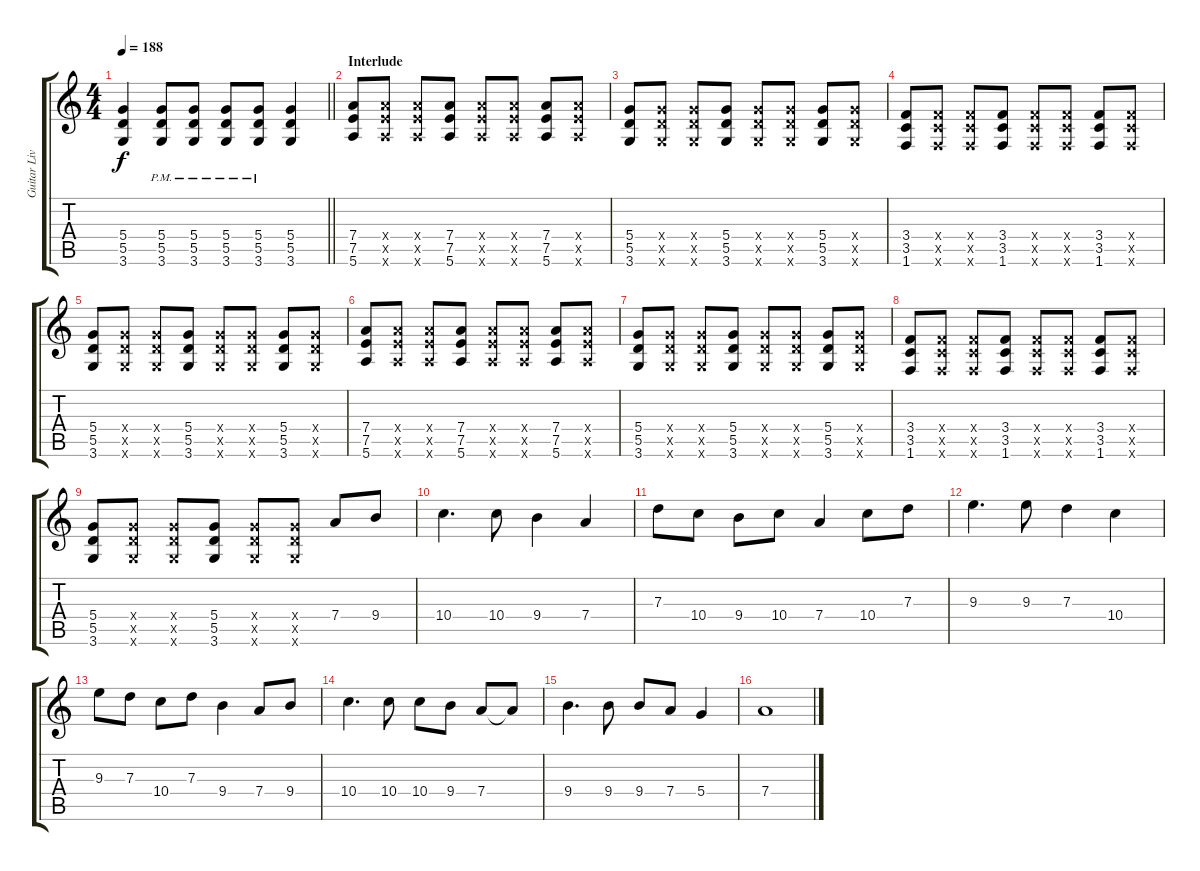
\track ("Guitar Live (Dori)" "Guitar Liv") {instrument overdrivenguitar}
\staff {score tabs}
\tuning (E4 B3 G3 D3 A2 E2) {hide}
\ts (4 4)
\tempo 188
\clef g2
\barLineRight lightlight
\ks c
(5.4 5.5 3.6).4{dy f} (5.4{pm} 5.5{pm} 3.6{pm}).8 (5.4{pm} 5.5{pm} 3.6{pm}).8 (5.4{pm} 5.5{pm} 3.6{pm}).8 (5.4{pm} 5.5{pm} 3.6{pm}).8 (5.4 5.5 3.6).4 |
\section ("" "Interlude")
(7.4 7.5 5.6).8 (7.4{x} 7.5{x} 5.6{x}).8 (7.4{x} 7.5{x} 5.6{x}).8 (7.4 7.5 5.6).8 (7.4{x} 7.5{x} 5.6{x}).8 (7.4{x} 7.5{x} 5.6{x}).8 (7.4 7.5 5.6).8 (7.4{x} 7.5{x} 5.6{x}).8 |
(5.4 5.5 3.6).8 (5.4{x} 5.5{x} 3.6{x}).8 (5.4{x} 5.5{x} 3.6{x}).8 (5.4 5.5 3.6).8 (5.4{x} 5.5{x} 3.6{x}).8 (5.4{x} 5.5{x} 3.6{x}).8 (5.4 5.5 3.6).8 (5.4{x} 5.5{x} 3.6{x}).8 |
(3.4 3.5 1.6).8 (3.4{x} 3.5{x} 1.6{x}).8 (3.4{x} 3.5{x} 1.6{x}).8 (3.4 3.5 1.6).8 (3.4{x} 3.5{x} 1.6{x}).8 (3.4{x} 3.5{x} 1.6{x}).8 (3.4 3.5 1.6).8 (3.4{x} 3.5{x} 1.6{x}).8 |
(5.4 5.5 3.6).8 (5.4{x} 5.5{x} 3.6{x}).8 (5.4{x} 5.5{x} 3.6{x}).8 (5.4 5.5 3.6).8 (5.4{x} 5.5{x} 3.6{x}).8 (5.4{x} 5.5{x} 3.6{x}).8 (5.4 5.5 3.6).8 (5.4{x} 5.5{x} 3.6{x}).8 |
(7.4 7.5 5.6).8 (7.4{x} 7.5{x} 5.6{x}).8 (7.4{x} 7.5{x} 5.6{x}).8 (7.4 7.5 5.6).8 (7.4{x} 7.5{x} 5.6{x}).8 (7.4{x} 7.5{x} 5.6{x}).8 (7.4 7.5 5.6).8 (7.4{x} 7.5{x} 5.6{x}).8 |
(5.4 5.5 3.6).8 (5.4{x} 5.5{x} 3.6{x}).8 (5.4{x} 5.5{x} 3.6{x}).8 (5.4 5.5 3.6).8 (5.4{x} 5.5{x} 3.6{x}).8 (5.4{x} 5.5{x} 3.6{x}).8 (5.4 5.5 3.6).8 (5.4{x} 5.5{x} 3.6{x}).8 |
(3.4 3.5 1.6).8 (3.4{x} 3.5{x} 1.6{x}).8 (3.4{x} 3.5{x} 1.6{x}).8 (3.4 3.5 1.6).8 (3.4{x} 3.5{x} 1.6{x}).8 (3.4{x} 3.5{x} 1.6{x}).8 (3.4 3.5 1.6).8 (3.4{x} 3.5{x} 1.6{x}).8 |
(5.4 5.5 3.6).8 (5.4{x} 5.5{x} 3.6{x}).8 (5.4{x} 5.5{x} 3.6{x}).8 (5.4 5.5 3.6).8 (5.4{x} 5.5{x} 3.6{x}).8 (5.4{x} 5.5{x} 3.6{x}).8 7.4.8 9.4.8 |
10.4.4{d} 10.4.8 9.4.4 7.4.4 |
7.3.8 10.4.8 9.4.8 10.4.8 7.4.4 10.4.8 7.3.8 |
9.3.4{d} 9.3.8 7.3.4 10.4.4 |
9.3.8 7.3.8 10.4.8 7.3.8 9.4.4 7.4.8 9.4.8 |
10.4.4{d} 10.4.8 10.4.8 9.4.8 7.4.8 7.4{t}.8 |
9.4.4{d} 9.4.8 9.4.8 7.4.8 5.4.4 |
7.4.1
